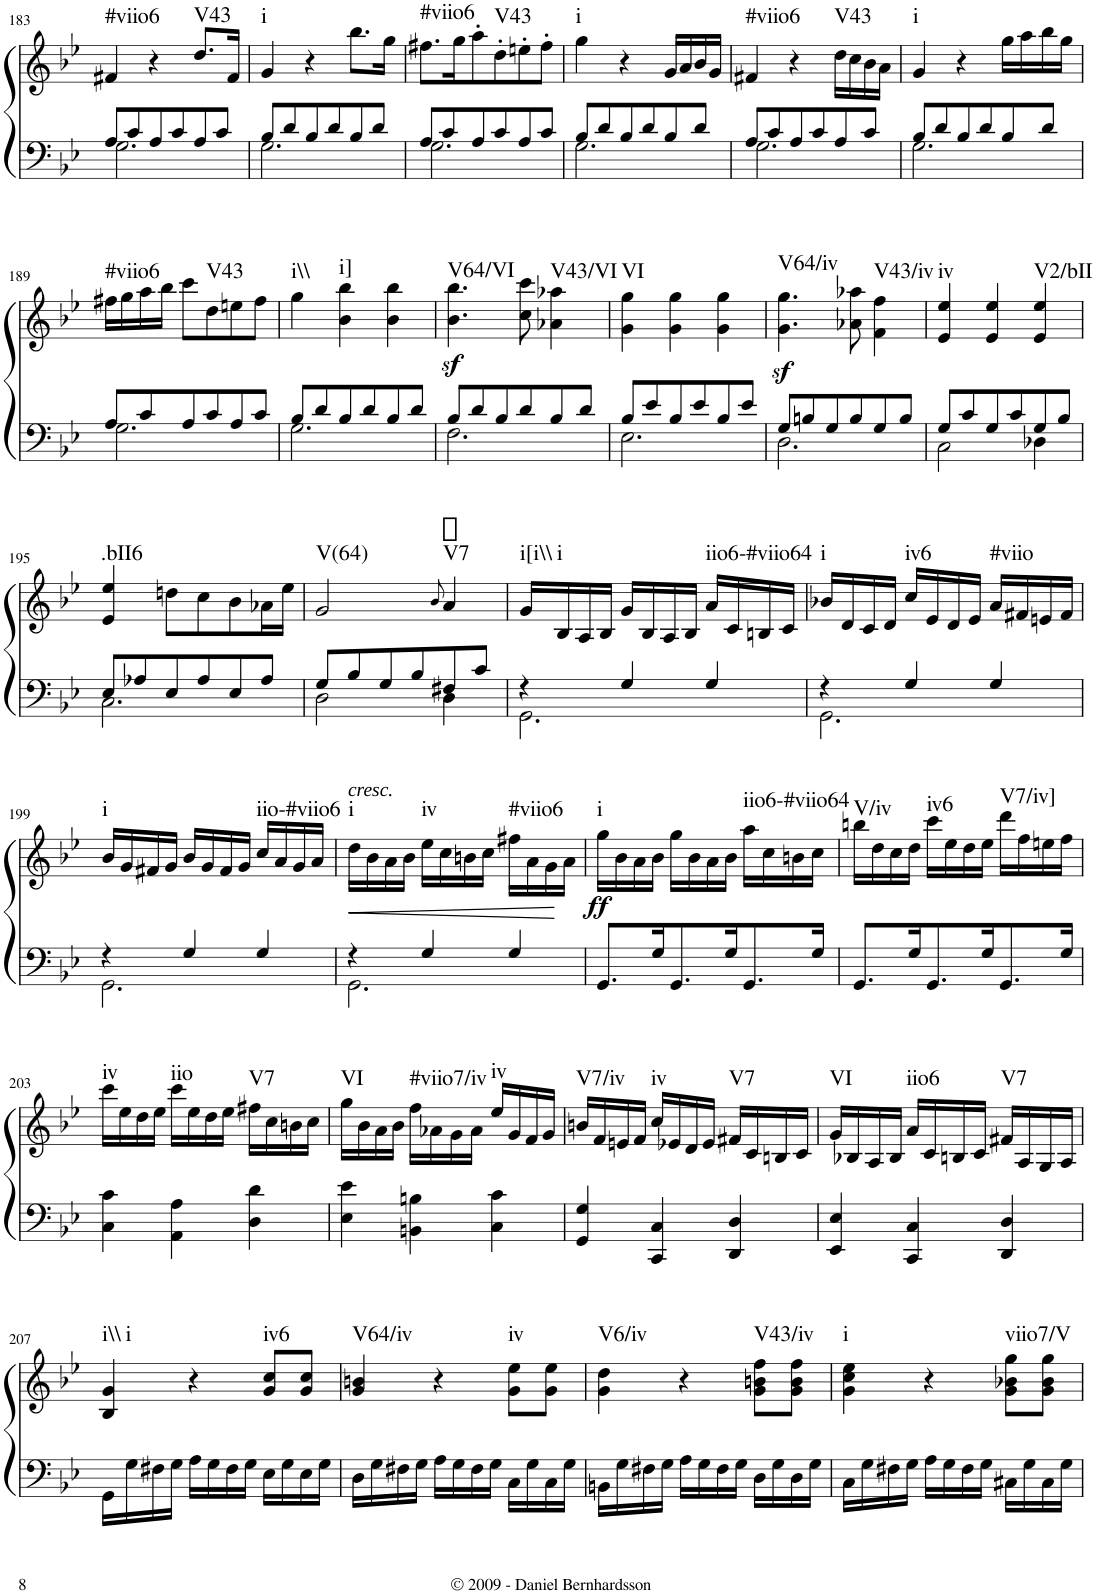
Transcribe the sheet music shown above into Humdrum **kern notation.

**kern	**kern	**dynam	**harte
*part1	*part1	*part1	*part1
*staff2	*staff1	*staff1/2	*
*I"Piano	*	*	*
*I'Pno.	*	*	*
!!LO:PB:g=z
*clefF4	*clefG2	*	*
*k[b-e-]	*k[b-e-]	*	*
*B-:	*B-:	*	*
*M3/4	*M3/4	*	*
=183	=183	=183	=183
*^	*	*	*
!	!	!	!	!LO:H:kt=#viio6
8A/L	2.G\	4f#X/	.	N
8c/	.	.	.	.
8A/	.	4r	.	.
8c/	.	.	.	.
!	!	!	!	!LO:H:kt=V43
8A/	.	8.dd/L	.	N
8c/J	.	.	.	.
.	.	16f#/Jk	.	.
=184	=184	=184	=184	=184
!	!	!	!	!LO:H:kt=i
8B-/L	2.G\	4g/	.	N
8d/	.	.	.	.
8B-/	.	4r	.	.
8d/	.	.	.	.
8B-/	.	8.bb-\L	.	.
8d/J	.	.	.	.
.	.	16gg\Jk	.	.
=185	=185	=185	=185	=185
!	!	!	!	!LO:H:kt=#viio6
8A/L	2.G\	8.ff#X\L	.	N
8c/	.	.	.	.
.	.	16gg\K	.	.
8A/	.	8aa'\	.	.
!	!	!	!	!LO:H:kt=V43
8c/	.	8dd'\	.	N
8A/	.	8een'\	.	.
8c/J	.	8ff#'\J	.	.
=186	=186	=186	=186	=186
!	!	!	!	!LO:H:kt=i
8B-/L	2.G\	4gg\	.	N
8d/	.	.	.	.
8B-/	.	4r	.	.
8d/	.	.	.	.
8B-/	.	16g/LL	.	.
.	.	16a/	.	.
8d/J	.	16b-/	.	.
.	.	16g/JJ	.	.
=187	=187	=187	=187	=187
!	!	!	!	!LO:H:kt=#viio6
8A/L	2.G\	4f#X/	.	N
8c/	.	.	.	.
8A/	.	4r	.	.
8c/	.	.	.	.
!	!	!	!	!LO:H:kt=V43
8A/	.	16dd\LL	.	N
.	.	16cc\	.	.
8c/J	.	16b-\	.	.
.	.	16a\JJ	.	.
=188	=188	=188	=188	=188
!	!	!	!	!LO:H:kt=i
8B-/L	2.G\	4g/	.	N
8d/	.	.	.	.
8B-/	.	4r	.	.
8d/	.	.	.	.
8B-/	.	16gg\LL	.	.
.	.	16aa\	.	.
8d/J	.	16bb-\	.	.
.	.	16gg\JJ	.	.
!!LO:LB:g=z
=189	=189	=189	=189	=189
!	!	!	!	!LO:H:kt=#viio6
8A/L	2.G\	16ff#X\LL	.	N
.	.	16gg\	.	.
8c/	.	16aa\	.	.
.	.	16bb-\JJ	.	.
8A/	.	8ccc\L	.	.
!	!	!	!	!LO:H:kt=V43
8c/	.	8dd\	.	N
8A/	.	8een\	.	.
8c/J	.	8ff#\J	.	.
=190	=190	=190	=190	=190
!	!	!	!	!LO:H:kt=i\\
8B-/L	2.G\	4gg\	.	N
8d/	.	.	.	.
!	!	!	!	!LO:H:kt=i]
8B-/	.	4b-\ 4bb-\	.	N
8d/	.	.	.	.
8B-/	.	4b-\ 4bb-\	.	.
8d/J	.	.	.	.
=191	=191	=191	=191	=191
!	!	!	!LO:DY:b	!LO:H:kt=V64/VI
8B-/L	2.F\	4.b-\ 4.bb-\	sf	N
8d/	.	.	.	.
8B-/	.	.	.	.
8d/	.	8cc\ 8ccc\	.	.
!	!	!	!	!LO:H:kt=V43/VI
8B-/	.	4a-X\ 4aa-X\	.	N
8d/J	.	.	.	.
=192	=192	=192	=192	=192
!	!	!	!	!LO:H:kt=VI
8B-/L	2.E-\	4g\ 4gg\	.	N
8e-/	.	.	.	.
8B-/	.	4g\ 4gg\	.	.
8e-/	.	.	.	.
8B-/	.	4g\ 4gg\	.	.
8e-/J	.	.	.	.
=193	=193	=193	=193	=193
!	!	!	!LO:DY:b	!LO:H:kt=V64/iv
8G/L	2.D\	4.g\ 4.gg\	sf	N
8Bn/	.	.	.	.
8G/	.	.	.	.
8B/	.	8a-X\ 8aa-X\	.	.
!	!	!	!	!LO:H:kt=V43/iv
8G/	.	4f\ 4ff\	.	N
8B/J	.	.	.	.
=194	=194	=194	=194	=194
!	!	!	!	!LO:H:kt=iv
8G/L	2C\	4e-/ 4ee-/	.	N
8c/	.	.	.	.
8G/	.	4e-/ 4ee-/	.	.
8c/	.	.	.	.
!	!	!	!	!LO:H:kt=V2/bII
8G/	4D-X\	4e-/ 4ee-/	.	N
8B-/J	.	.	.	.
!!LO:LB:g=z
=195	=195	=195	=195	=195
!	!	!	!	!LO:H:kt=.bII6
8E-/L	2.C\	4e-/ 4ee-/	.	N
8A-X/	.	.	.	.
8E-/	.	8ddn\L	.	.
8A-/	.	8cc\	.	.
8E-/	.	8b-\	.	.
8A-/J	.	16a-X\L	.	.
.	.	16ee-\JJ	.	.
=196	=196	=196	=196	=196
!	!	!	!	!LO:H:kt=V(64)
8G/L	2D\	2g/	.	N
8B-/	.	.	.	.
8G/	.	.	.	.
8B-/	.	.	.	.
.	.	8qb-/	.	.
!	!	!	!	!LO:H:kt=V7
8F#X/	4D\	4a/	.	N
8c/J	.	.	.	.
=197	=197	=197	=197	=197
!	!	!	!	!LO:H:kt=i[i\\
4r	2.GG\	16g/LL	.	N
!	!	!	!	!LO:H:kt=i
.	.	16B-/	.	N
.	.	16A/	.	.
.	.	16B-/JJ	.	.
4G/	.	16g/LL	.	.
.	.	16B-/	.	.
.	.	16A/	.	.
.	.	16B-/JJ	.	.
!	!	!	!	!LO:H:kt=iio6-#viio64
4G/	.	16a/LL	.	N
.	.	16c/	.	.
.	.	16Bn/	.	.
.	.	16c/JJ	.	.
=198	=198	=198	=198	=198
!	!	!	!	!LO:H:kt=i
4r	2.GG\	16b-X/LL	.	N
.	.	16d/	.	.
.	.	16c/	.	.
.	.	16d/JJ	.	.
!	!	!	!	!LO:H:kt=iv6
4G/	.	16cc/LL	.	N
.	.	16e-/	.	.
.	.	16d/	.	.
.	.	16e-/JJ	.	.
!	!	!	!	!LO:H:kt=#viio
4G/	.	16a/LL	.	N
.	.	16f#X/	.	.
.	.	16en/	.	.
.	.	16f#/JJ	.	.
!!LO:LB:g=z
=199	=199	=199	=199	=199
!	!	!	!	!LO:H:kt=i
4r	2.GG\	16b-/LL	.	N
.	.	16g/	.	.
.	.	16f#X/	.	.
.	.	16g/JJ	.	.
4G/	.	16b-/LL	.	.
.	.	16g/	.	.
.	.	16f#/	.	.
.	.	16g/JJ	.	.
!	!	!	!	!LO:H:kt=iio-#viio6
4G/	.	16cc/LL	.	N
.	.	16a/	.	.
.	.	16g/	.	.
.	.	16a/JJ	.	.
=200	=200	=200	=200	=200
!	!	!LO:TX:a:i:t=cresc.	!	!
!	!	!	!LO:HP:b	!LO:H:kt=i
4r	2.GG\	16dd\LL	<	N
.	.	16b-\	.	.
.	.	16a\	.	.
.	.	16b-\JJ	.	.
!	!	!	!	!LO:H:kt=iv
4G/	.	16ee-\LL	.	N
.	.	16cc\	.	.
.	.	16bn\	.	.
.	.	16cc\JJ	.	.
!	!	!	!	!LO:H:kt=#viio6
4G/	.	16ff#X\LL	.	N
.	.	16a\	.	.
.	.	16g\	.	.
.	.	16a\JJ	[	.
*v	*v	*	*	*
=201	=201	=201	=201
!	!	!LO:DY:b	!LO:H:kt=i
8.GG/L	16gg\LL	ff	N
.	16b-\	.	.
.	16a\	.	.
16G/K	16b-\JJ	.	.
8.GG/	16gg\LL	.	.
.	16b-\	.	.
.	16a\	.	.
16G/K	16b-\JJ	.	.
!	!	!	!LO:H:kt=iio6-#viio64
8.GG/	16aa\LL	.	N
.	16cc\	.	.
.	16bn\	.	.
16G/Jk	16cc\JJ	.	.
=202	=202	=202	=202
!	!	!	!LO:H:kt=V/iv
8.GG/L	16bbn\LL	.	N
.	16dd\	.	.
.	16cc\	.	.
16G/K	16dd\JJ	.	.
!	!	!	!LO:H:kt=iv6
8.GG/	16ccc\LL	.	N
.	16ee-\	.	.
.	16dd\	.	.
16G/K	16ee-\JJ	.	.
!	!	!	!LO:H:kt=V7/iv]
8.GG/	16ddd\LL	.	N
.	16ff\	.	.
.	16een\	.	.
16G/Jk	16ff\JJ	.	.
!!LO:LB:g=z
=203	=203	=203	=203
!	!	!	!LO:H:kt=iv
4C\ 4c\	16ccc\LL	.	N
.	16ee-\	.	.
.	16dd\	.	.
.	16ee-\JJ	.	.
!	!	!	!LO:H:kt=iio
4AA\ 4A\	16ccc\LL	.	N
.	16ee-\	.	.
.	16dd\	.	.
.	16ee-\JJ	.	.
!	!	!	!LO:H:kt=V7
4D\ 4d\	16ff#X\LL	.	N
.	16cc\	.	.
.	16bn\	.	.
.	16cc\JJ	.	.
=204	=204	=204	=204
!	!	!	!LO:H:kt=VI
4E-\ 4e-\	16gg\LL	.	N
.	16b-\	.	.
.	16a\	.	.
.	16b-\JJ	.	.
!	!	!	!LO:H:kt=#viio7/iv
4BBn\ 4Bn\	16ff\LL	.	N
.	16a-X\	.	.
.	16g\	.	.
.	16a-\JJ	.	.
!	!	!	!LO:H:kt=iv
4C\ 4c\	16ee-/LL	.	N
.	16g/	.	.
.	16f/	.	.
.	16g/JJ	.	.
=205	=205	=205	=205
!	!	!	!LO:H:kt=V7/iv
4GG/ 4G/	16bn/LL	.	N
.	16f/	.	.
.	16en/	.	.
.	16f/JJ	.	.
!	!	!	!LO:H:kt=iv
4CC/ 4C/	16cc/LL	.	N
.	16e-X/	.	.
.	16d/	.	.
.	16e-/JJ	.	.
!	!	!	!LO:H:kt=V7
4DD/ 4D/	16f#X/LL	.	N
.	16c/	.	.
.	16Bn/	.	.
.	16c/JJ	.	.
=206	=206	=206	=206
!	!	!	!LO:H:kt=VI
4EE-/ 4E-/	16g/LL	.	N
.	16B-X/	.	.
.	16A/	.	.
.	16B-/JJ	.	.
!	!	!	!LO:H:kt=iio6
4CC/ 4C/	16a/LL	.	N
.	16c/	.	.
.	16Bn/	.	.
.	16c/JJ	.	.
!	!	!	!LO:H:kt=V7
4DD/ 4D/	16f#X/LL	.	N
.	16A/	.	.
.	16G/	.	.
.	16A/JJ	.	.
!!LO:LB:g=z
=207	=207	=207	=207
!	!	!	!LO:H:n=1:kt=i\\
!	!	!	!LO:H:n=2:kt=i
16GG\LL	4B-/ 4g/	.	N N
16G\	.	.	.
16F#X\	.	.	.
16G\JJ	.	.	.
16A\LL	4r	.	.
16G\	.	.	.
16F#\	.	.	.
16G\JJ	.	.	.
!	!	!	!LO:H:kt=iv6
16E-\LL	8g/ 8cc/L	.	N
16G\	.	.	.
16E-\	8g/ 8cc/J	.	.
16G\JJ	.	.	.
=208	=208	=208	=208
!	!	!	!LO:H:kt=V64/iv
16D\LL	4g/ 4bn/	.	N
16G\	.	.	.
16F#X\	.	.	.
16G\JJ	.	.	.
16A\LL	4r	.	.
16G\	.	.	.
16F#\	.	.	.
16G\JJ	.	.	.
!	!	!	!LO:H:kt=iv
16C\LL	8g\ 8ee-\L	.	N
16G\	.	.	.
16C\	8g\ 8ee-\J	.	.
16G\JJ	.	.	.
=209	=209	=209	=209
!	!	!	!LO:H:kt=V6/iv
16BBn\LL	4g\ 4dd\	.	N
16G\	.	.	.
16F#X\	.	.	.
16G\JJ	.	.	.
16A\LL	4r	.	.
16G\	.	.	.
16F#\	.	.	.
16G\JJ	.	.	.
!	!	!	!LO:H:kt=V43/iv
16D\LL	8g\ 8bn\ 8ff\L	.	N
16G\	.	.	.
16D\	8g\ 8b\ 8ff\J	.	.
16G\JJ	.	.	.
=210	=210	=210	=210
!	!	!	!LO:H:kt=i
16C\LL	4g\ 4cc\ 4ee-\	.	N
16G\	.	.	.
16F#X\	.	.	.
16G\JJ	.	.	.
16A\LL	4r	.	.
16G\	.	.	.
16F#\	.	.	.
16G\JJ	.	.	.
!	!	!	!LO:H:kt=viio7/V
16C#X\LL	8g\ 8b-X\ 8gg\L	.	N
16G\	.	.	.
16C#\	8g\ 8b-\ 8gg\J	.	.
16G\JJ	.	.	.
=	=	=	=
*-	*-	*-	*-
